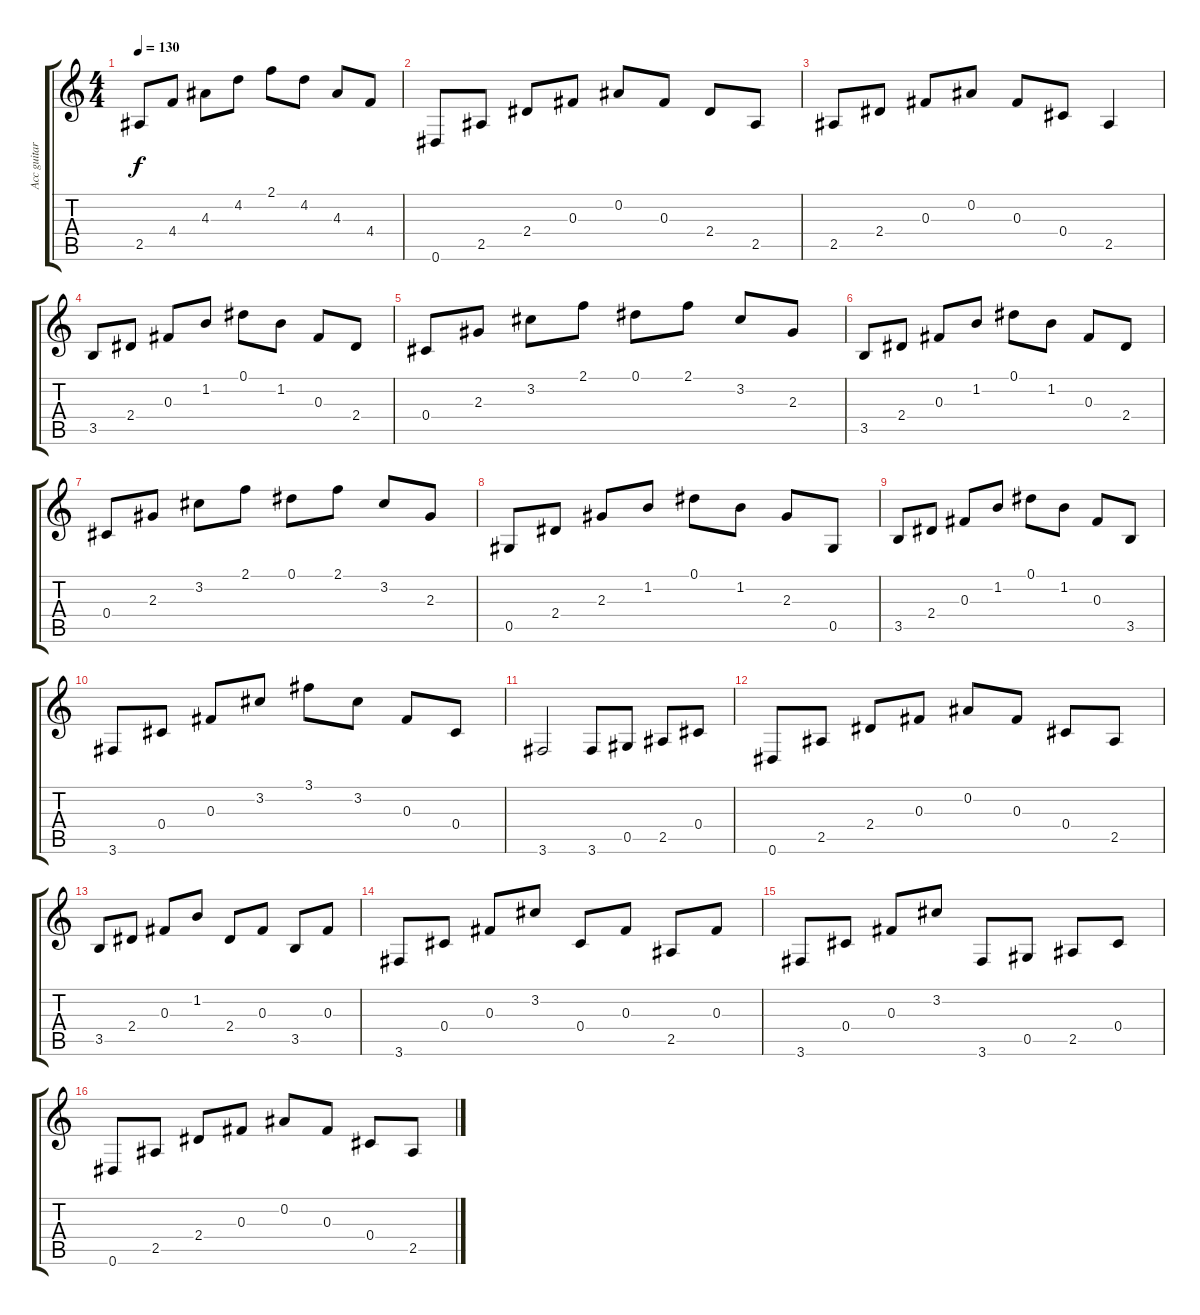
\track ("Acc guitar" "Acc guitar") {instrument acousticguitarsteel}
\staff {score tabs}
\tuning (Eb4 Bb3 Gb3 Db3 Ab2 Eb2) {hide}
\ts (4 4)
\tempo 130
\clef g2
\ks c
2.5.8{dy f} 4.4.8 4.3.8 4.2.8 2.1.8 4.2.8 4.3.8 4.4.8 |
0.6.8 2.5.8 2.4.8 0.3.8 0.2.8 0.3.8 2.4.8 2.5.8 |
2.5.8 2.4.8 0.3.8 0.2.8 0.3.8 0.4.8 2.5.4 |
3.5.8 2.4.8 0.3.8 1.2.8 0.1.8 1.2.8 0.3.8 2.4.8 |
0.4.8 2.3.8 3.2.8 2.1.8 0.1.8 2.1.8 3.2.8 2.3.8 |
3.5.8 2.4.8 0.3.8 1.2.8 0.1.8 1.2.8 0.3.8 2.4.8 |
0.4.8 2.3.8 3.2.8 2.1.8 0.1.8 2.1.8 3.2.8 2.3.8 |
0.5.8 2.4.8 2.3.8 1.2.8 0.1.8 1.2.8 2.3.8 0.5.8 |
3.5.8 2.4.8 0.3.8 1.2.8 0.1.8 1.2.8 0.3.8 3.5.8 |
3.6.8 0.4.8 0.3.8 3.2.8 3.1.8 3.2.8 0.3.8 0.4.8 |
3.6.2 3.6.8 0.5.8 2.5.8 0.4.8 |
0.6.8 2.5.8 2.4.8 0.3.8 0.2.8 0.3.8 0.4.8 2.5.8 |
3.5.8 2.4.8 0.3.8 1.2.8 2.4.8 0.3.8 3.5.8 0.3.8 |
3.6.8 0.4.8 0.3.8 3.2.8 0.4.8 0.3.8 2.5.8 0.3.8 |
3.6.8 0.4.8 0.3.8 3.2.8 3.6.8 0.5.8 2.5.8 0.4.8 |
0.6.8 2.5.8 2.4.8 0.3.8 0.2.8 0.3.8 0.4.8 2.5.8
